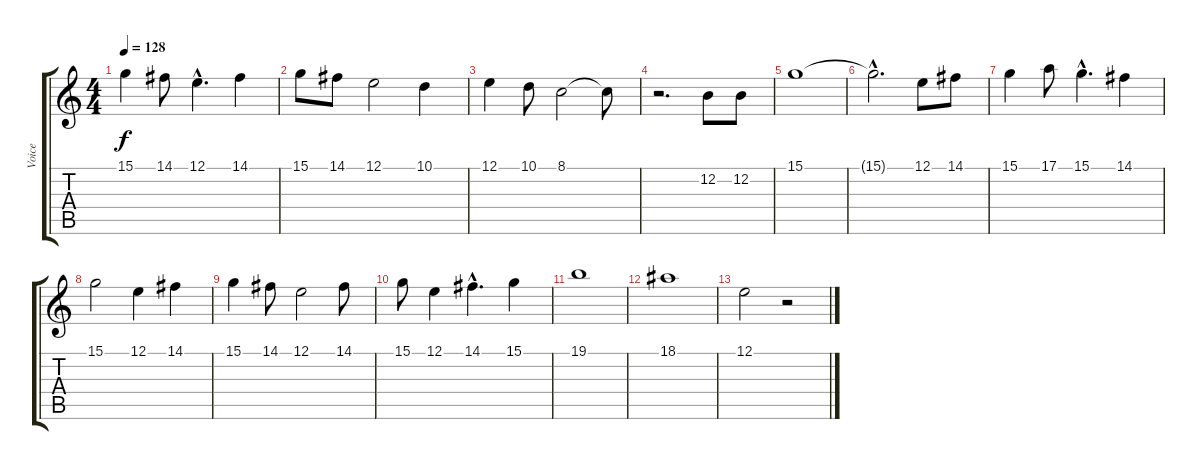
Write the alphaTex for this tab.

\track ("Voice" "Voice") {instrument clarinet}
\staff {score tabs}
\tuning (E4 B3 G3 D3 A2 E2) {hide}
\ts (4 4)
\tempo 128
\clef g2
\ks c
15.1.4{dy f} 14.1.8 12.1{hac}.4{d} 14.1.4 |
15.1.8 14.1.8 12.1.2 10.1.4 |
12.1.4 10.1.8 8.1.2 8.1{t}.8 |
r.2{d} 12.2.8 12.2.8 |
15.1.1 |
15.1{hac t}.2{d} 12.1.8 14.1.8 |
15.1.4 17.1.8 15.1{hac}.4{d} 14.1.4 |
15.1.2 12.1.4 14.1.4 |
15.1.4 14.1.8 12.1.2 14.1.8 |
15.1.8 12.1.4 14.1{hac}.4{d} 15.1.4 |
19.1.1 |
18.1.1 |
12.1.2 r.2
